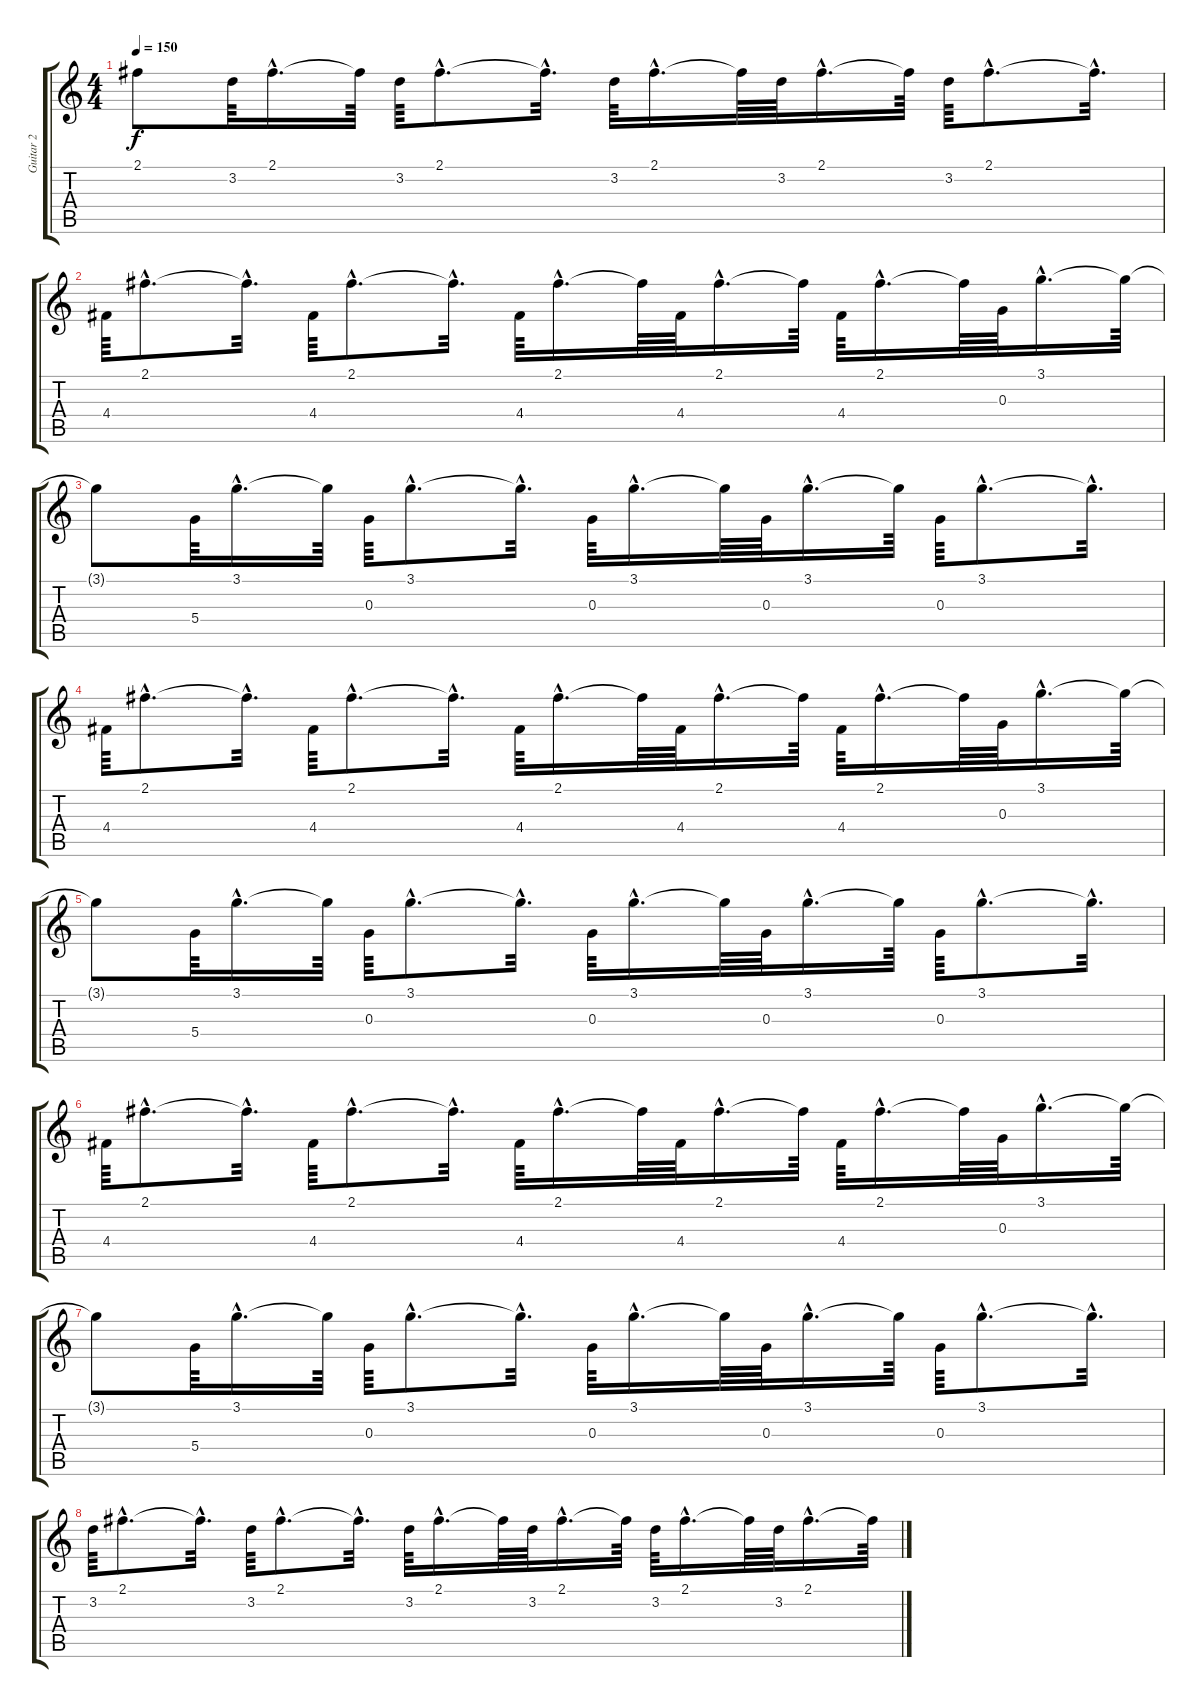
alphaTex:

\track ("Guitar 2" "Guitar 2") {instrument acousticguitarnylon}
\staff {score tabs}
\tuning (E4 B3 G3 D3 A2 E2) {hide}
\ts (4 4)
\tempo 150
\clef g2
\ks c
2.1{t}.8{dy f} 3.2.64 2.1{hac}.16{d} 2.1{t}.64 3.2.64 2.1{hac}.8{d} 2.1{hac t}.32{d} 3.2.64 2.1{hac}.16{d} 2.1{t}.64 3.2.64 2.1{hac}.16{d} 2.1{t}.64 3.2.64 2.1{hac}.8{d} 2.1{hac t}.32{d} |
4.4.64 2.1{hac}.8{d} 2.1{hac t}.32{d} 4.4.64 2.1{hac}.8{d} 2.1{hac t}.32{d} 4.4.64 2.1{hac}.16{d} 2.1{t}.64 4.4.64 2.1{hac}.16{d} 2.1{t}.64 4.4.64 2.1{hac}.16{d} 2.1{t}.64 0.3.64 3.1{hac}.16{d} 3.1{t}.64 |
3.1{t}.8 5.4.64 3.1{hac}.16{d} 3.1{t}.64 0.3.64 3.1{hac}.8{d} 3.1{hac t}.32{d} 0.3.64 3.1{hac}.16{d} 3.1{t}.64 0.3.64 3.1{hac}.16{d} 3.1{t}.64 0.3.64 3.1{hac}.8{d} 3.1{hac t}.32{d} |
4.4.64 2.1{hac}.8{d} 2.1{hac t}.32{d} 4.4.64 2.1{hac}.8{d} 2.1{hac t}.32{d} 4.4.64 2.1{hac}.16{d} 2.1{t}.64 4.4.64 2.1{hac}.16{d} 2.1{t}.64 4.4.64 2.1{hac}.16{d} 2.1{t}.64 0.3.64 3.1{hac}.16{d} 3.1{t}.64 |
3.1{t}.8 5.4.64 3.1{hac}.16{d} 3.1{t}.64 0.3.64 3.1{hac}.8{d} 3.1{hac t}.32{d} 0.3.64 3.1{hac}.16{d} 3.1{t}.64 0.3.64 3.1{hac}.16{d} 3.1{t}.64 0.3.64 3.1{hac}.8{d} 3.1{hac t}.32{d} |
4.4.64 2.1{hac}.8{d} 2.1{hac t}.32{d} 4.4.64 2.1{hac}.8{d} 2.1{hac t}.32{d} 4.4.64 2.1{hac}.16{d} 2.1{t}.64 4.4.64 2.1{hac}.16{d} 2.1{t}.64 4.4.64 2.1{hac}.16{d} 2.1{t}.64 0.3.64 3.1{hac}.16{d} 3.1{t}.64 |
3.1{t}.8 5.4.64 3.1{hac}.16{d} 3.1{t}.64 0.3.64 3.1{hac}.8{d} 3.1{hac t}.32{d} 0.3.64 3.1{hac}.16{d} 3.1{t}.64 0.3.64 3.1{hac}.16{d} 3.1{t}.64 0.3.64 3.1{hac}.8{d} 3.1{hac t}.32{d} |
3.2.64 2.1{hac}.8{d} 2.1{hac t}.32{d} 3.2.64 2.1{hac}.8{d} 2.1{hac t}.32{d} 3.2.64 2.1{hac}.16{d} 2.1{t}.64 3.2.64 2.1{hac}.16{d} 2.1{t}.64 3.2.64 2.1{hac}.16{d} 2.1{t}.64 3.2.64 2.1{hac}.16{d} 2.1{t}.64
